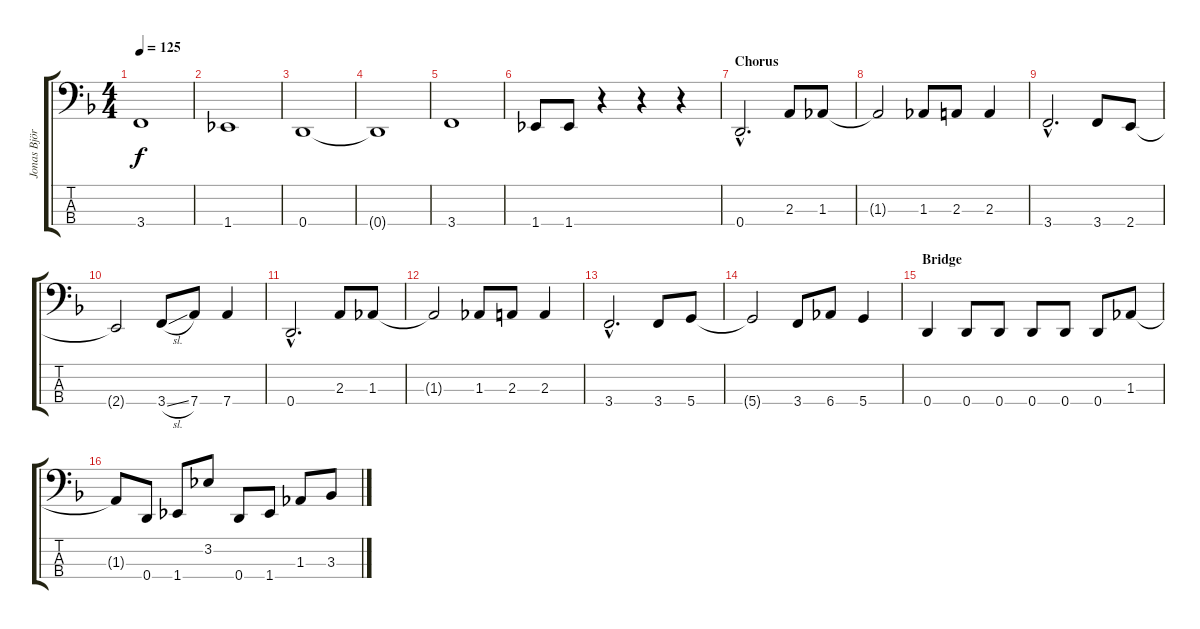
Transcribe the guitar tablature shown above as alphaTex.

\track ("Jonas Björler" "Jonas Björ") {instrument electricbassfinger}
\staff {score tabs}
\tuning (F2 C2 G1 D1) {hide}
\ts (4 4)
\tempo 125
\clef f4
\ks dminor
3.4.1{dy f} |
1.4.1 |
0.4.1 |
0.4{t}.1 |
3.4.1 |
1.4.8 1.4.8 r.4 r.4 r.4 |
\section ("" "Chorus")
0.4{hac}.2{d} 2.3.8 1.3.8 |
1.3{t}.2 1.3.8 2.3.8 2.3.4 |
3.4{hac}.2{d} 3.4.8 2.4.8 |
2.4{t}.2 3.4{sl}.8 7.4.8 7.4.4 |
0.4{hac}.2{d} 2.3.8 1.3.8 |
1.3{t}.2 1.3.8 2.3.8 2.3.4 |
3.4{hac}.2{d} 3.4.8 5.4.8 |
5.4{t}.2 3.4.8 6.4.8 5.4.4 |
\section ("" "Bridge")
0.4.4 0.4.8 0.4.8 0.4.8 0.4.8 0.4.8 1.3.8 |
1.3{t}.8 0.4.8 1.4.8 3.2.8 0.4.8 1.4.8 1.3.8 3.3.8
